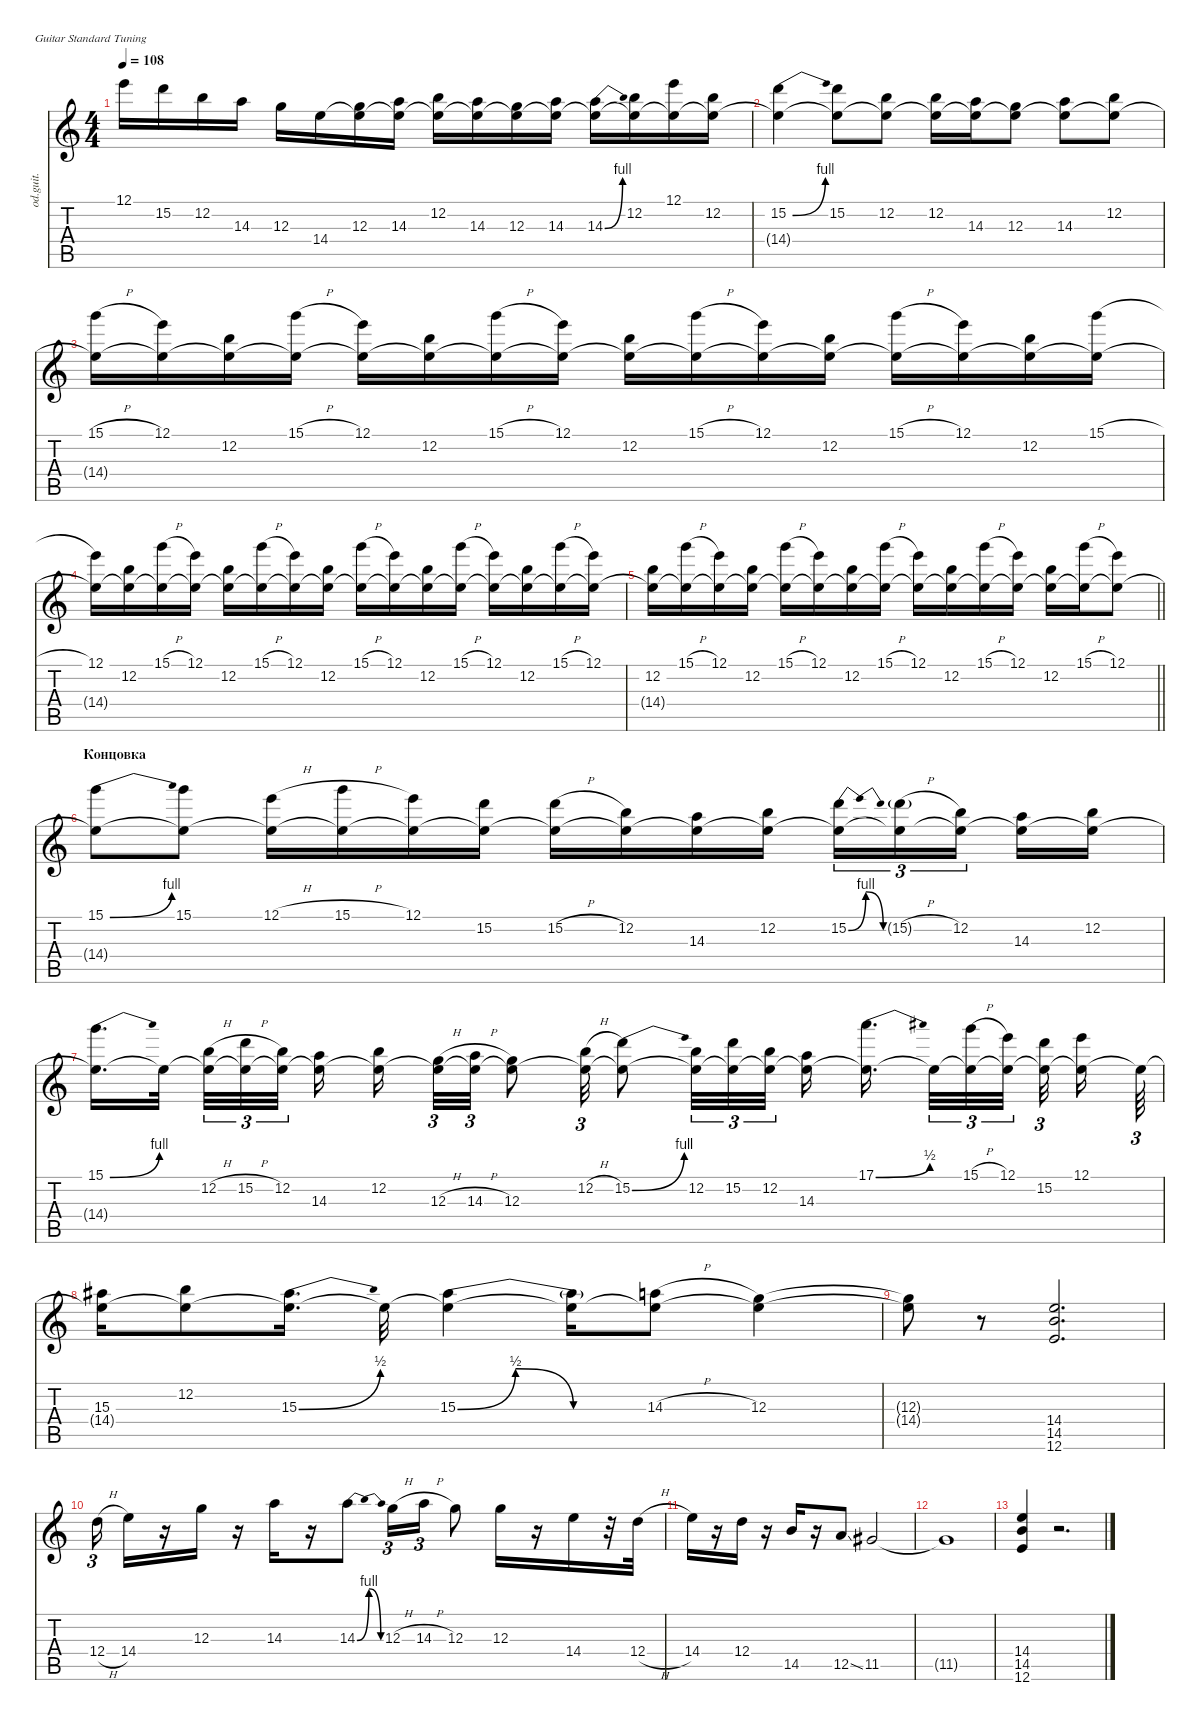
\defaultSystemsLayout 4
\hideDynamics
\bracketExtendMode nobrackets
\track ("Гитара доп." "od.guit.") {instrument overdrivenguitar}
\staff {score tabs}
\tuning (E4 B3 G3 D3 A2 E2)
\ts (4 4)
\tempo 108
\clef g2
\ks c
12.1.16{dy f} 15.2.16 12.2.16 14.3.16 12.3.16 14.4.16 (12.3 14.4{t}).16 (14.3 14.4{t}).16 (12.2 14.4{t}).16 (14.3 14.4{t}).16 (12.3 14.4{t}).16 (14.3 14.4{t}).16 (14.3{be (bend 0 0 30 4)} 14.4{t}).16 (12.2 14.4{t}).16 (12.1 14.4{t}).16 (12.2 14.4{t}).16 |
(15.2{be (bend 0 0 15 4)} 14.4{t}).4 (15.2 14.4{t}).8 (12.2 14.4{t}).8 (12.2 14.4{t}).16 (14.3 14.4{t}).16 (12.3 14.4{t}).8 (14.3 14.4{t}).8 (12.2 14.4{t}).8 |
(15.1{h} 14.4{t}).16 (12.1 14.4{t}).16 (12.2 14.4{t}).16 (15.1{h} 14.4{t}).16 (12.1 14.4{t}).16 (12.2 14.4{t}).16 (15.1{h} 14.4{t}).16 (12.1 14.4{t}).16 (12.2 14.4{t}).16 (15.1{h} 14.4{t}).16 (12.1 14.4{t}).16 (12.2 14.4{t}).16 (15.1{h} 14.4{t}).16 (12.1 14.4{t}).16 (12.2 14.4{t}).16 (15.1{h} 14.4{t}).16 |
(12.1 14.4{t}).16 (12.2 14.4{t}).16 (15.1{h} 14.4{t}).16 (12.1 14.4{t}).16 (12.2 14.4{t}).16 (15.1{h} 14.4{t}).16 (12.1 14.4{t}).16 (12.2 14.4{t}).16 (15.1{h} 14.4{t}).16 (12.1 14.4{t}).16 (12.2 14.4{t}).16 (15.1{h} 14.4{t}).16 (12.1 14.4{t}).16 (12.2 14.4{t}).16 (15.1{h} 14.4{t}).16 (12.1 14.4{t}).16 |
\barLineRight lightlight
(12.2 14.4{t}).16 (15.1{h} 14.4{t}).16 (12.1 14.4{t}).16 (12.2 14.4{t}).16{dy mf} (15.1{h} 14.4{t}).16 (12.1 14.4{t}).16 (12.2 14.4{t}).16 (15.1{h} 14.4{t}).16 (12.1 14.4{t}).16 (12.2 14.4{t}).16 (15.1{h} 14.4{t}).16{dy mp} (12.1 14.4{t}).16 (12.2 14.4{t}).16 (15.1{h} 14.4{t}).16 (12.1 14.4{t}).8 |
\section ("" "Концовка")
(15.1{be (bend 0 0 30 4)} 14.4{t}).8{dy p} (15.1 14.4{t}).8 (12.1{h} 14.4{t}).16 (15.1{h} 14.4{t}).16{dy pp} (12.1 14.4{t}).16 (15.2 14.4{t}).16{dy ppp} (15.2{h} 14.4{t}).16 (12.2 14.4{t}).16 (14.3 14.4{t}).16 (12.2 14.4{t}).16 (15.2{be (bendrelease 0 0 15 4 30 4 45 0)} 14.4{t}).16{tu (3 2)} (15.2{h g} 14.4{t}).16{tu (3 2) dy pp} (12.2 14.4{t}).16{tu (3 2) dy ppp} (14.3 14.4{t}).16 (12.2 14.4{t}).16 |
(15.1{be (bend 0 0 15 4)} 14.4{t}).16{d dy f} 14.4{t}.32{dy mf} (12.2{h} 14.4{t}).32{tu (3 2) dy f} (15.2{h} 14.4{t}).32{tu (3 2)} (12.2 14.4{t}).32{tu (3 2)} (14.3 14.4{t}).16 (12.2 14.4{t}).16 (12.3{h} 14.4{t}).32{tu (3 2)} (14.3{h} 14.4{t}).32{tu (3 2)} (12.3 14.4{t}).8 (12.2{h} 14.4{t}).32{tu (3 2)} (15.2{be (bend 0 0 15 4)} 14.4{t}).8 (12.2 14.4{t}).32{tu (3 2)} (15.2 14.4{t}).32{tu (3 2)} (12.2 14.4{t}).32{tu (3 2)} (14.3 14.4{t}).16 (17.1{be (bend 0 0 15 2)} 14.4{t}).16{d} 14.4{t}.32{tu (3 2) dy mf} (15.1{h} 14.4{t}).32{tu (3 2) dy f} (12.1 14.4{t}).32{tu (3 2)} (15.2 14.4{t}).32{tu (3 2)} (12.1 14.4{t}).16 14.4{t}.64{tu (3 2) dy mf} |
(15.3{acc #} 14.4{t}).16{dy f} (12.2 14.4{t}).8 (15.3{be (bend 0 0 15 2) acc #} 14.4{t}).16{d} 14.4{t}.32{dy mf} (15.3{be (bendrelease 0 0 30 2 30 2 60 0) acc #} 14.4{t}).4{dy f} (15.3{be (hold 0 0 60 0) t acc #} 14.4{t}).16 (14.3{h} 14.4{t}).8 (12.3 14.4{t}).4 |
(12.3{t} 14.4{t}).8 r.8 (14.4 14.5 12.6).2{d} |
12.4{h}.16{tu (3 2)} 14.4.16 r.16 12.3.16 r.16 14.3.16 r.16 14.3{be (bendrelease 0 0 9.999999599999999 4 19.999999199999998 4 30 0)}.8 12.3{h}.16{tu (3 2)} 14.3{h}.16{tu (3 2)} 12.3.8 12.3.16 r.16 14.4.16 r.32 12.4{h}.32 |
14.4.16 r.16 12.4.16 r.16 14.5.16 r.16 12.5{ss}.8 11.5{acc #}.2 |
11.5{t acc #}.1 |
(14.4 14.5 12.6).4 r.2{d}
